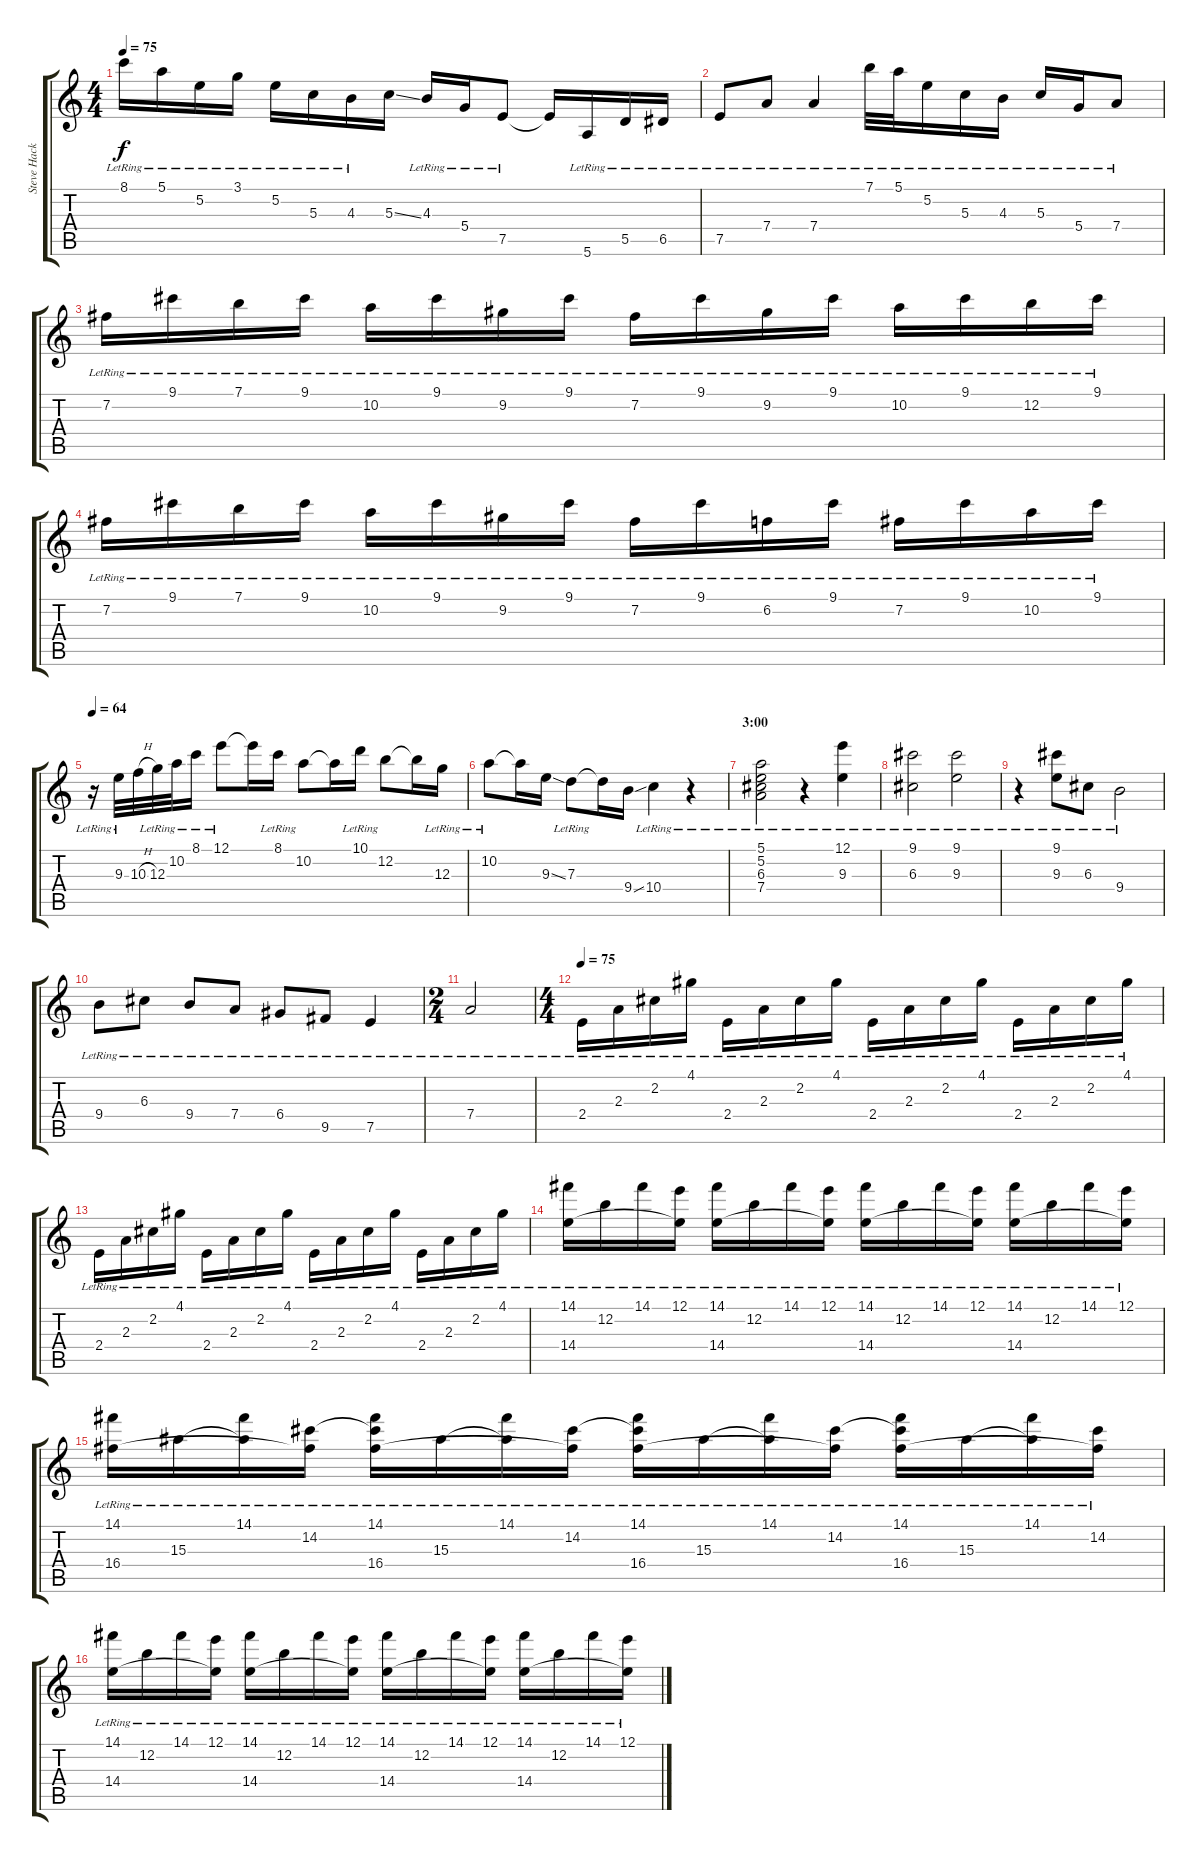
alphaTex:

\track ("Steve Hackett (clean guitar solo)" "Steve Hack") {instrument electricguitarjazz}
\staff {score tabs}
\tuning (E4 B3 G3 D3 A2 E2) {hide}
\ts (4 4)
\tempo 75
\clef g2
\ks c
8.1{lr}.16{dy f} 5.1{lr}.16 5.2{lr}.16 3.1{lr}.16 5.2{lr}.16 5.3{lr}.16 4.3{lr}.16 5.3{ss}.16 4.3{lr}.16 5.4{lr}.16 7.5{lr}.8 7.5{t}.16 5.6{lr}.16 5.5{lr}.16 6.5{lr}.16 |
7.5{lr}.8 7.4{lr}.8 7.4{lr}.4 7.1{lr}.32 5.1{lr}.32 5.2{lr}.16 5.3{lr}.16 4.3{lr}.16 5.3{lr}.16 5.4{lr}.16 7.4{lr}.8 |
7.2{lr}.16 9.1{lr}.16 7.1{lr}.16 9.1{lr}.16 10.2{lr}.16 9.1{lr}.16 9.2{lr}.16 9.1{lr}.16 7.2{lr}.16 9.1{lr}.16 9.2{lr}.16 9.1{lr}.16 10.2{lr}.16 9.1{lr}.16 12.2{lr}.16 9.1{lr}.16 |
7.2{lr}.16 9.1{lr}.16 7.1{lr}.16 9.1{lr}.16 10.2{lr}.16 9.1{lr}.16 9.2{lr}.16 9.1{lr}.16 7.2{lr}.16 9.1{lr}.16 6.2{lr}.16 9.1{lr}.16 7.2{lr}.16 9.1{lr}.16 10.2{lr}.16 9.1{lr}.16 |
\tempo 64
r.16 9.3{lr}.32 10.3{h}.32 12.3{lr}.32 10.2{lr}.32 8.1{lr}.16 12.1{lr}.8 12.1{t}.16 8.1{lr}.16 10.2{lr}.8 10.2{t}.16 10.1{lr}.16 12.2{lr}.8 12.2{t}.16 12.3{lr}.16 |
10.2{lr}.8 10.2{t}.16 9.3{ss}.16 7.3{lr}.8 7.3{t}.16 9.4{ss}.16 10.4{lr}.4 r.4 |
\section ("" "3:00")
(5.1{lr} 5.2{lr} 6.3{lr} 7.4{lr}).2 r.4 (12.1{lr} 9.3{lr}).4 |
(9.1{lr} 6.3{lr}).2 (9.1{lr} 9.3{lr}).2 |
r.4 (9.1{lr} 9.3{lr}).8 6.3{lr}.8 9.4{lr}.2 |
9.4{lr}.8 6.3{lr}.8 9.4{lr}.8 7.4{lr}.8 6.4{lr}.8 9.5{lr}.8 7.5{lr}.4 |
\ts (2 4)
7.4{lr}.2 |
\ts (4 4)
\tempo 75
2.4{lr}.16 2.3{lr}.16 2.2{lr}.16 4.1{lr}.16 2.4{lr}.16 2.3{lr}.16 2.2{lr}.16 4.1{lr}.16 2.4{lr}.16 2.3{lr}.16 2.2{lr}.16 4.1{lr}.16 2.4{lr}.16 2.3{lr}.16 2.2{lr}.16 4.1{lr}.16 |
2.4{lr}.16 2.3{lr}.16 2.2{lr}.16 4.1{lr}.16 2.4{lr}.16 2.3{lr}.16 2.2{lr}.16 4.1{lr}.16 2.4{lr}.16 2.3{lr}.16 2.2{lr}.16 4.1{lr}.16 2.4{lr}.16 2.3{lr}.16 2.2{lr}.16 4.1{lr}.16 |
(14.1{lr} 14.4{lr}).16 12.2{lr}.16 14.1{lr}.16 (12.1{lr} 14.4{t}).16 (14.1{lr} 14.4{lr}).16 12.2{lr}.16 14.1{lr}.16 (12.1{lr} 14.4{t}).16 (14.1{lr} 14.4{lr}).16 12.2{lr}.16 14.1{lr}.16 (12.1{lr} 14.4{t}).16 (14.1{lr} 14.4{lr}).16 12.2{lr}.16 14.1{lr}.16 (12.1{lr} 14.4{t}).16 |
(14.1{lr} 16.4{lr}).16 15.3{lr}.16 (14.1{lr} 15.3{t}).16 (14.2{lr} 16.4{t}).16 (14.1{lr} 14.2{t} 16.4{lr}).16 15.3{lr}.16 (14.1{lr} 15.3{t}).16 (14.2{lr} 16.4{t}).16 (14.1{lr} 14.2{t} 16.4{lr}).16 15.3{lr}.16 (14.1{lr} 15.3{t}).16 (14.2{lr} 16.4{t}).16 (14.1{lr} 14.2{t} 16.4{lr}).16 15.3{lr}.16 (14.1{lr} 15.3{t}).16 (14.2{lr} 16.4{t}).16 |
(14.1{lr} 14.4{lr}).16 12.2{lr}.16 14.1{lr}.16 (12.1{lr} 14.4{t}).16 (14.1{lr} 14.4{lr}).16 12.2{lr}.16 14.1{lr}.16 (12.1{lr} 14.4{t}).16 (14.1{lr} 14.4{lr}).16 12.2{lr}.16 14.1{lr}.16 (12.1{lr} 14.4{t}).16 (14.1{lr} 14.4{lr}).16 12.2{lr}.16 14.1{lr}.16 (12.1{lr} 14.4{t}).16
